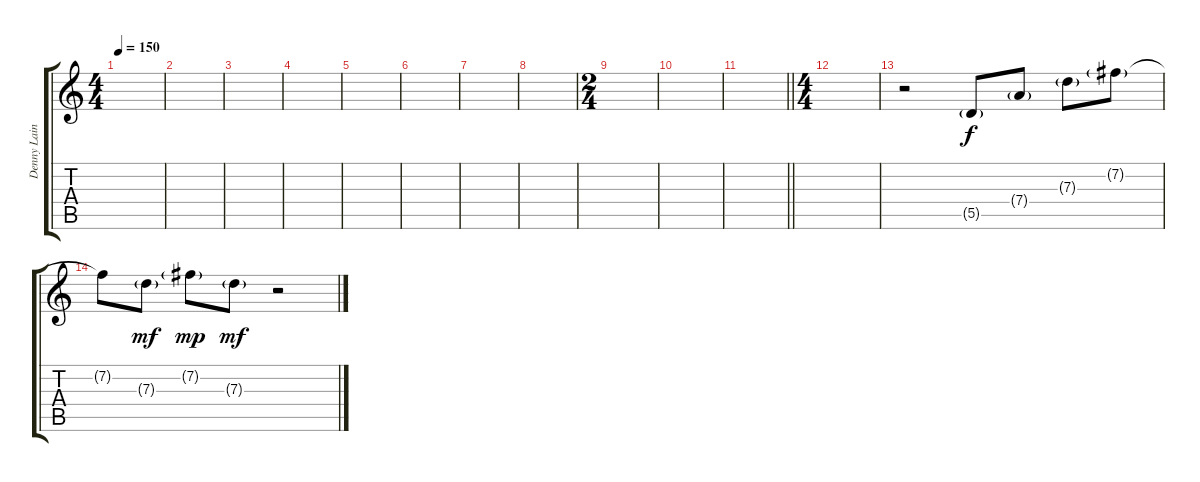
\track ("Denny Laine" "Denny Lain") {instrument acousticguitarnylon}
\staff {score tabs}
\tuning (E4 B3 G3 D3 A2 E2) {hide}
\ts (4 4)
\tempo 150
\clef g2
\ks c
|
|
|
|
|
|
|
|
\ts (2 4)
|
|
\barLineRight lightlight
|
\ts (4 4)
|
r.2 5.5{g}.8 7.4{g}.8 7.3{g}.8 7.2{g}.8 |
7.2{t}.8{dy f} 7.3{g}.8{dy mf} 7.2{g}.8{dy mp} 7.3{g}.8{dy mf} r.2
